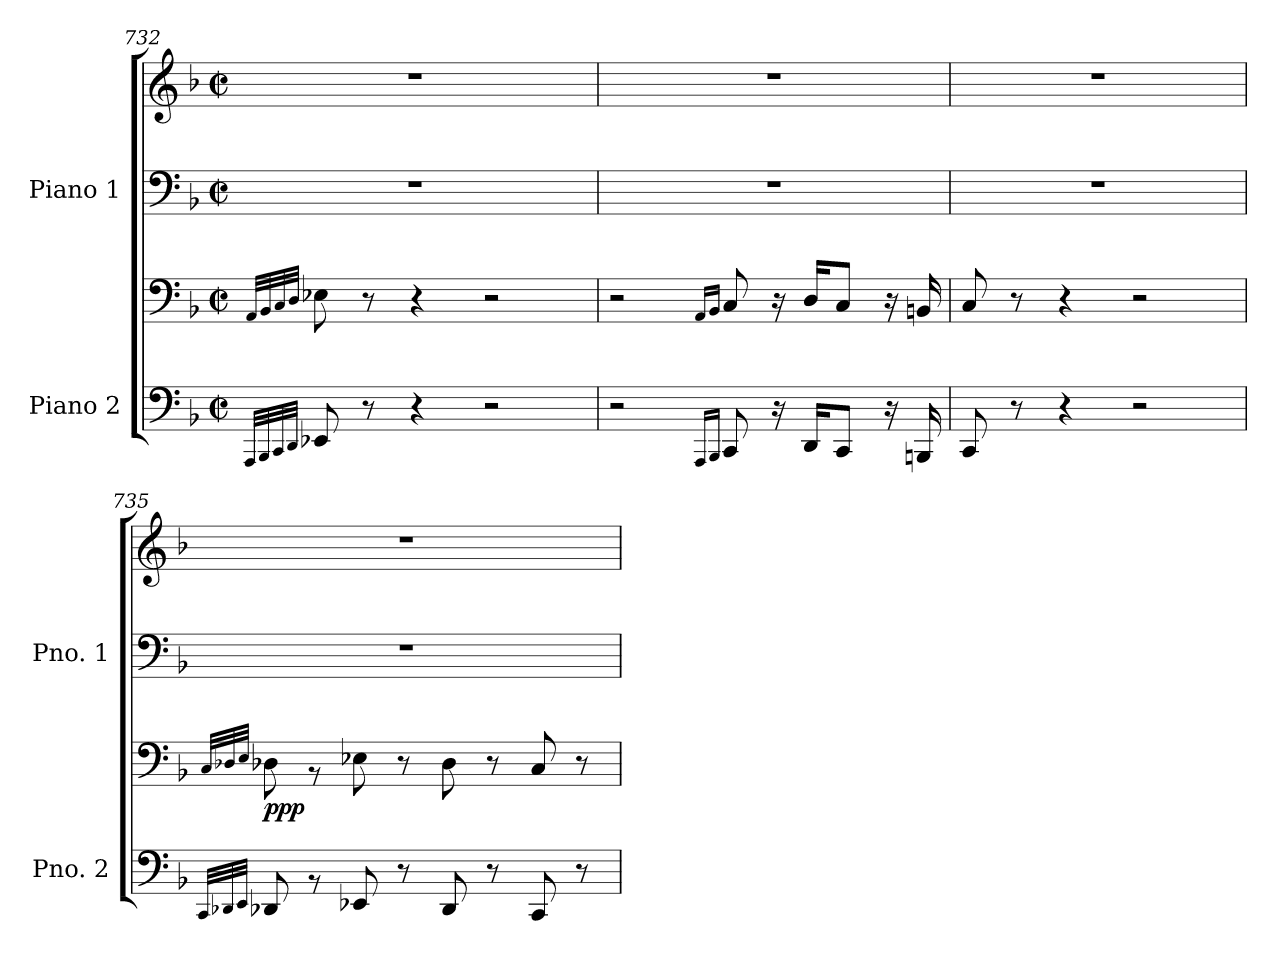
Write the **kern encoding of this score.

**kern	**kern	**dynam	**kern	**kern
*part2	*part2	*part2	*part1	*part1
*staff4	*staff3	*staff3/4	*staff2	*staff1
*I"Piano 2	*	*	*I"Piano 1	*
*I'Pno. 2	*	*	*I'Pno. 1	*
*clefF4	*clefF4	*	*clefF4	*clefG2
*k[b-]	*k[b-]	*	*k[b-]	*k[b-]
*M2/2	*M2/2	*	*M2/2	*M2/2
*met(c|)	*met(c|)	*	*met(c|)	*met(c|)
=732	=732	=732	=732	=732
32qAAA/LLL	32qAA/LLL	.	.	.
32qBBB-/	32qBB-/	.	.	.
32qCC/	32qC/	.	.	.
32qDD/JJJ	32qD/JJJ	.	.	.
8EE-X/	8E-X\	.	1r	1r
8r	8r	.	.	.
4r	4r	.	.	.
2r	2r	.	.	.
!!LO:PB:g=z
=733	=733	=733	=733	=733
2r	2r	.	1r	1r
16qAAA/LL	16qAA/LL	.	.	.
16qBBB-/JJ	16qBB-/JJ	.	.	.
8CC/	8C/	.	.	.
16r	16r	.	.	.
16DD/KL	16D/KL	.	.	.
8CC/J	8C/J	.	.	.
16r	16r	.	.	.
16BBBn/	16BBn/	.	.	.
=734	=734	=734	=734	=734
8CC/	8C/	.	1r	1r
8r	8r	.	.	.
4r	4r	.	.	.
2r	2r	.	.	.
=735	=735	=735	=735	=735
32qCC/LLL	32qC/LLL	.	.	.
32qDD-X/	32qD-X/	.	.	.
32qEE/JJJ	32qE/JJJ	.	.	.
!	!	!LO:DY:b	!	!
8DD-/	8D-\	ppp	1r	1r
8rBB	8rBB	.	.	.
8EE-X/	8E-X\	.	.	.
8r	8r	.	.	.
8DD-/	8D-\	.	.	.
8r	8r	.	.	.
8CC/	8C/	.	.	.
8r	8r	.	.	.
=	=	=	=	=
*-	*-	*-	*-	*-
